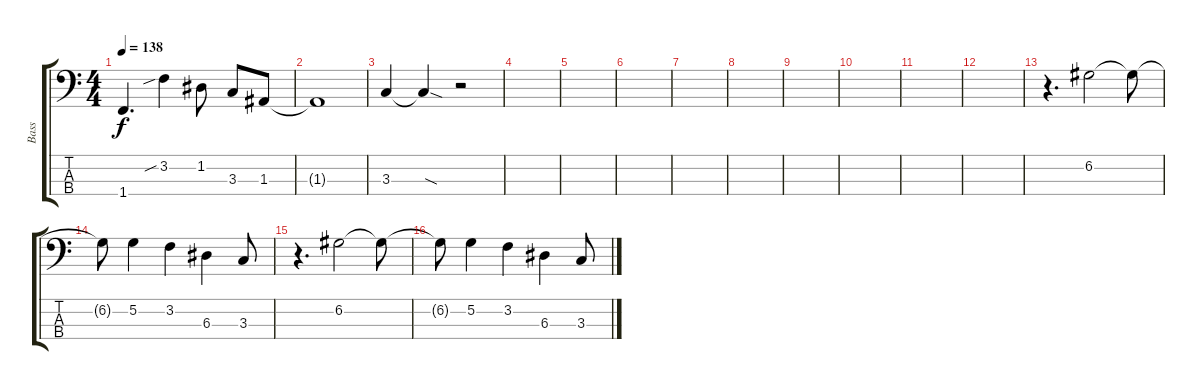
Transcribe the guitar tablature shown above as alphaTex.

\track ("Bass" "Bass") {instrument electricbassfinger}
\staff {score tabs}
\tuning (G2 D2 A1 E1) {hide}
\ts (4 4)
\tempo 138
\clef f4
\ks c
1.4.4{d dy f} 3.2{sib}.4 1.2.8 3.3.8 1.3.8 |
1.3{t}.1 |
3.3.4 3.3{sod t}.4 r.2 |
|
|
|
|
|
|
|
|
|
r.4{d} 6.2.2 6.2{t}.8 |
6.2{t}.8 5.2.4 3.2.4 6.3.4 3.3.8 |
r.4{d} 6.2.2 6.2{t}.8 |
6.2{t}.8 5.2.4 3.2.4 6.3.4 3.3.8
